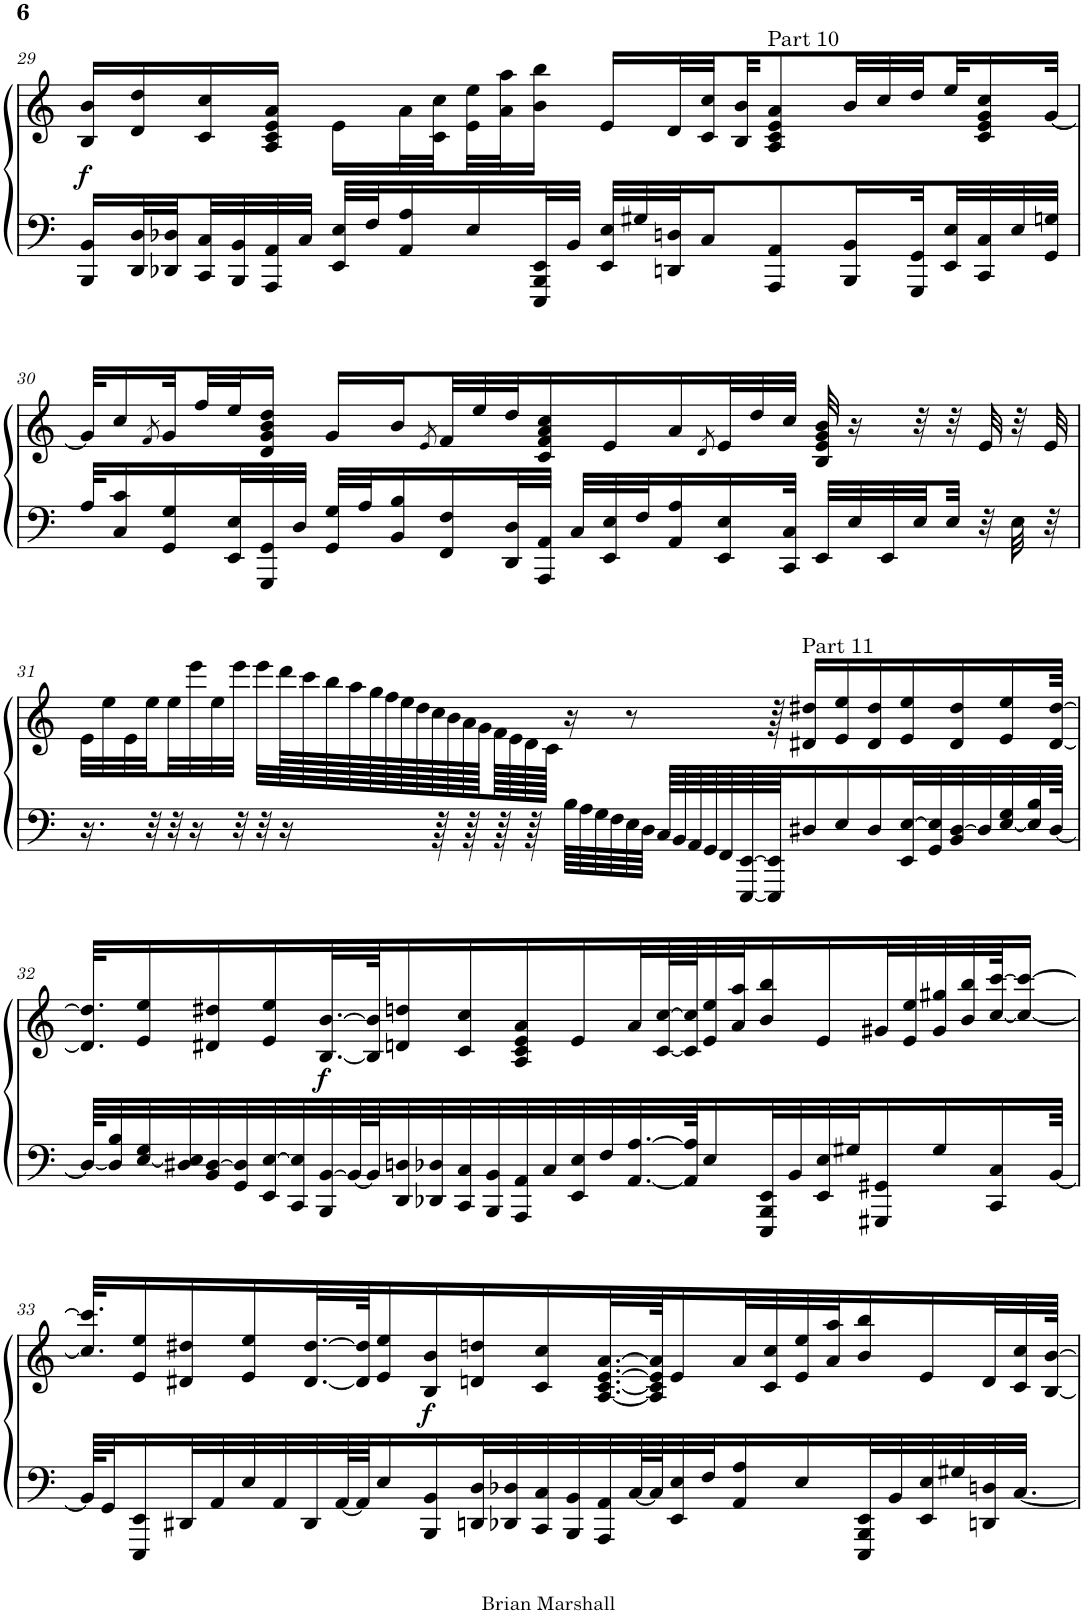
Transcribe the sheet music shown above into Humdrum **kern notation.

**kern	**kern	**dynam
*part1	*part1	*part1
*staff2	*staff1	*staff1/2
*I"Piano	*	*
*I'Pno.	*	*
!!LO:PB:g=z
*clefF4	*clefG2	*
*k[]	*k[]	*
*M4/4	*M4/4	*
=29	=29	=29
!	!	!LO:DY:b
16BBB/ 16BB/LL	16B/ 16b/LL	f
32DD/ 32D/L	16d/ 16dd/	.
32DD-X/ 32D-X/	.	.
32CC/ 32C/	16c/ 16cc/	.
32BBB/ 32BB/	.	.
32AAA/ 32AA/	16A/ 16c/ 16e/ 16a/JJ	.
32C/JJJ	.	.
32EE/ 32E/LLL	16e\LL	.
32F/J	.	.
16AA/ 16A/	32a\L	.
.	32c\ 32cc\	.
16E/	32e\ 32ee\	.
.	32a\ 32aa\J	.
32EEE/ 32BBB/ 32EE/L	16b\ 16bb\JJ	.
32BB/JJJ	.	.
32EE/ 32E/LLL	16e/LL	.
32G#X/	.	.
32DDn/ 32Dn/J	32d/L	.
16C/J	32c/ 32cc/	.
.	32B/ 32b/JJ	.
!	!LO:TX:a:t=Part 10	!
8AAA/ 8AA/	8A/ 8c/ 8e/ 8a/	.
16BBB/ 16BB/L	32b/LL	.
.	32cc/	.
32GGG/ 32GG/L	32dd/	.
32EE/ 32E/	32ee/J	.
32CC/ 32C/	16c/ 16e/ 16g/ 16cc/	.
32E/	.	.
32GG/ 32Gn/JJJ	[32g/JJk	.
!!LO:LB:g=z
=30	=30	=30
32A/KLL	32g/KLL]	.
16C/ 16c/	16cc/	.
.	8qf/	.
16GG/ 16G/	32g/L	.
.	32ff/	.
32EE/ 32E/L	32ee/J	.
32GGG/ 32GG/	16d/ 16g/ 16b/ 16dd/JJ	.
32D/JJJ	.	.
32GG/ 32G/LLL	16g/LL	.
32A/J	.	.
16BB/ 16B/	16b/	.
.	8qe/	.
16FF/ 16F/	32f/L	.
.	32ee/	.
32DD/ 32D/L	32dd/J	.
32AAA/ 32AA/JJJ	16c/ 16f/ 16a/ 16cc/	.
32C/LLL	.	.
32EE/ 32E/	16e/	.
32F/J	.	.
16AA/ 16A/	16a/	.
.	8qd/	.
16EE/ 16E/	32e/L	.
.	32dd/	.
32CC/ 32C/JJk	32cc/JJJ	.
32EE/LLL	32B/ 32e/ 32g/ 32b/	.
32E/	16r	.
32EE/	.	.
32E/	32r	.
32E/JJJ	32r	.
32r	32e/	.
32E\	32r	.
32r	32e/	.
!!LO:LB:g=z
=31	=31	=31
16.r	32e\LLL	.
.	32ee\	.
.	32e\	.
32r	32ee\	.
32r	32ee\	.
16r	32eee\	.
.	32ee\	.
32r	32eee\JJJ	.
32r	32eee\LLL	.
16r	128ddd\LL	.
.	128ccc\	.
.	128bb\	.
.	128aa\	.
.	128gg\	.
.	128ff\	.
.	128ee\	.
.	128dd\	.
64r	128cc\	.
.	128b\	.
64r	128a\	.
.	128g\	.
64r	128f\	.
.	128e\	.
64r	128d\	.
.	128c\JJJJJ	.
64B\LLLL	16r	.
64A\	.	.
64G\	.	.
64F\	.	.
64E\	8r	.
64D\JJJJ	.	.
64C/LLLL	.	.
64BB/	.	.
64AA/	.	.
64GG/	.	.
64FF/	.	.
[64EEE/ [64EE/	.	.
64EEE/] 64EE/]JJ	64r	.
!	!LO:TX:a:t=Part 11	!
16D#X/	16d#X/ 16dd#X/LL	.
16E/	16e/ 16ee/	.
16D#/	16d#/ 16dd#/	.
32EE/ [32E/L	16e/ 16ee/	.
32GG/ 32E/]	.	.
32BB/ [32D#/	16d#/ 16dd#/	.
32D#/]	.	.
[32E/ 32G/	16e/ 16ee/	.
32E/] 32B/	.	.
[64D#/JJJk	[64d#/ [64dd#/JJkk	.
!!LO:LB:g=z
=32	=32	=32
64D#/KLLL_	32.d#/] 32.dd#/]KLL	.
32D#/] 32B/	.	.
[32E/ 32G/	16e/ 16ee/	.
32D#X/ 32E/]	.	.
32BB/ [32D#/	16d#X/ 16dd#X/	.
32GG/ 32D#/]	.	.
32EE/ [32E/	16e/ 16ee/	.
32CC/ 32E/]	.	.
!	!	!LO:DY:b
32BBB/ [32BB/	[32.B/ [32.b/L	f
64BB/L_	.	.
64BB/J]	64B/] 64b/]JK	.
32DD/ 32Dn/	16dn/ 16ddn/	.
32DD-X/ 32D-X/	.	.
32CC/ 32C/	16c/ 16cc/	.
32BBB/ 32BB/	.	.
32AAA/ 32AA/	16A/ 16c/ 16e/ 16a/	.
32C/	.	.
32EE/ 32E/	16e/	.
32F/	.	.
[32.AA/ [32.A/	32a/L	.
.	[64c/ [64cc/L	.
64AA/] 64A/]JK	64c/] 64cc/]J	.
16E/	32e/ 32ee/	.
.	32a/ 32aa/J	.
32EEE/ 32BBB/ 32EE/L	16b/ 16bb/	.
32BB/	.	.
32EE/ 32E/	16e/	.
32G#X/J	.	.
16GGG#X/ 16GG#X/	32g#X/L	.
.	32e/ 32ee/	.
16G#/	32g#/ 32gg#X/	.
.	32b/ 32bb/	.
16CC/ 16C/	[64cc/ [64ccc/JK	.
.	16cc/_ 16ccc/_JJ	.
[64BB/JJkk	.	.
!!LO:LB:g=z
=33	=33	=33
64BB/KLLL]	32.cc/] 32.ccc/]KLL	.
32GG/J	.	.
16EEE/ 16EE/	16e/ 16ee/	.
32DD#X/L	16d#X/ 16dd#X/	.
32AA/	.	.
32E/	16e/ 16ee/	.
32AA/	.	.
32DD#/	[32.d#/ [32.dd#/L	.
[64AA/L	.	.
64AA/JJ]	64d#/] 64dd#/]JK	.
16E/	16e/ 16ee/	.
!	!	!LO:DY:b
16BBB/ 16BB/	16B/ 16b/	f
32DDn/ 32D/L	16dn/ 16ddn/	.
32DD-X/ 32D-X/	.	.
32CC/ 32C/	16c/ 16cc/	.
32BBB/ 32BB/	.	.
32AAA/ 32AA/	[32.A/ [32.c/ [32.e/ [32.a/L	.
[64C/L	.	.
64C/J]	64A/] 64c/] 64e/] 64a/]JK	.
32EE/ 32E/	16e/	.
32F/J	.	.
16AA/ 16A/	32a/L	.
.	32c/ 32cc/	.
16E/	32e/ 32ee/	.
.	32a/ 32aa/J	.
32EEE/ 32BBB/ 32EE/L	16b/ 16bb/	.
32BB/	.	.
32EE/ 32E/	16e/	.
32G#X/	.	.
32DDn/ 32Dn/	32d/L	.
[32.C/JJJ	32c/ 32cc/	.
.	[64B/ [64b/JJJk	.
=	=	=
*-	*-	*-
